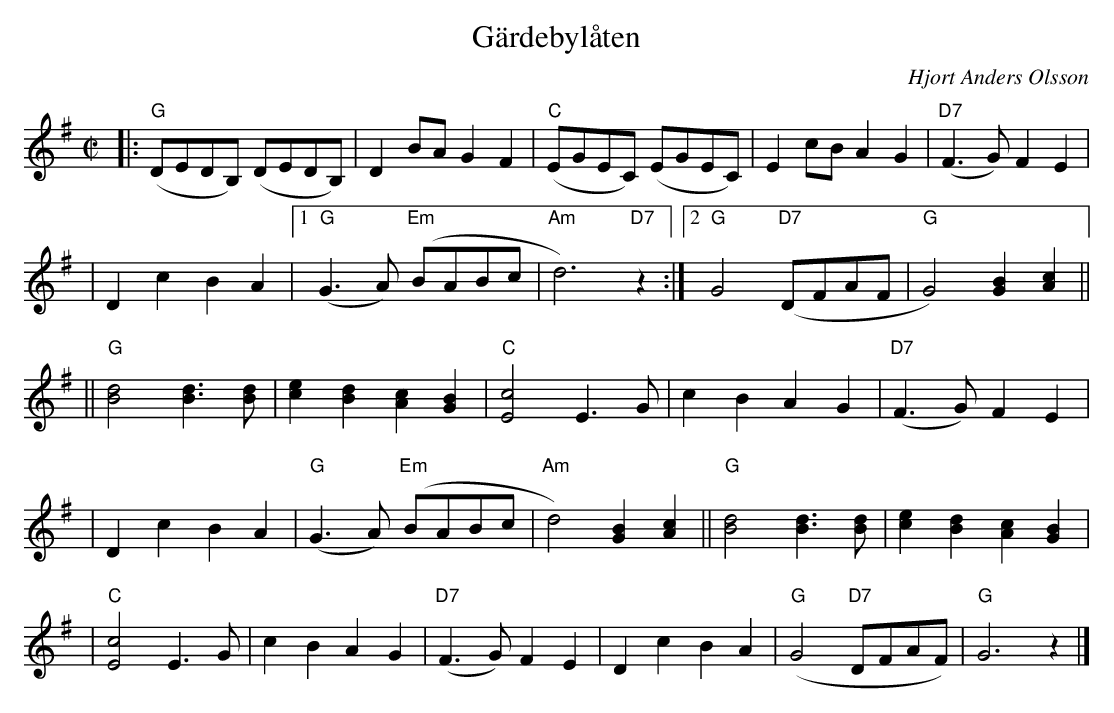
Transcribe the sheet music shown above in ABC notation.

X:1
T: G\"ardebyl\aaten
O: Hjort Anders Olsson
M: C|
L: 1/8
K: G
|: "G"(DEDB,) (DEDB,) \
| D2BA G2F2 \
| "C"(EGEC) (EGEC) \
| E2cB A2G2 \
| "D7"(F3G) F2E2 |
| D2c2 B2A2 \
|1 "G"(G3A) "Em"(BABc \
| "Am"d6) "D7"z2 \
:|2 "G"G4 "D7"(DFAF \
| "G"G4) [B2G2][c2A2] ||
|| "G"[d4B4] [d3B3][dB] \
| [e2c2][d2B2] [c2A2][B2G2] \
| "C"[c4E4] E3G \
| c2B2 A2G2 \
| "D7"(F3G) F2E2 |
| D2c2 B2A2 \
| "G"(G3A) "Em"(BABc \
| "Am"d4) [B2G2][c2A2] \
|| "G"[d4B4] [d3B3][dB] \
| [e2c2][d2B2] [c2A2][B2G2] |
| "C"[c4E4] E3G \
| c2B2 A2G2 \
| "D7"(F3G) F2E2 \
| D2c2 B2A2 \
| "G"(G4 "D7"DFAF) \
| "G"G6 z2 |]
